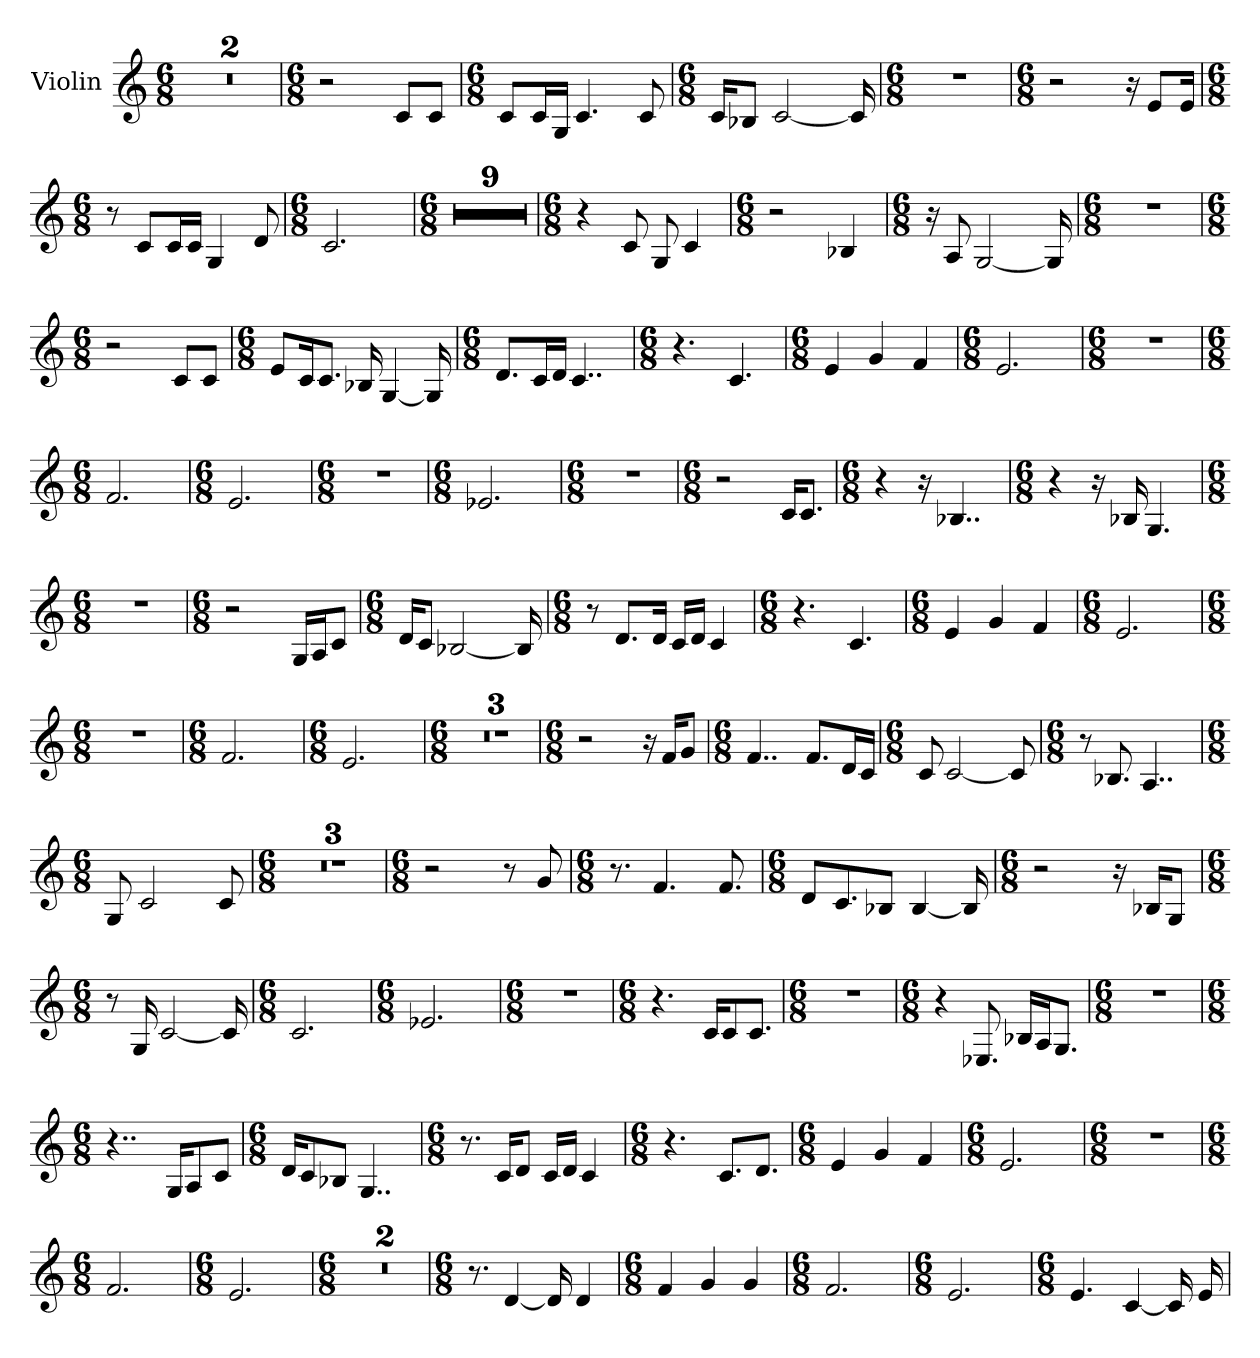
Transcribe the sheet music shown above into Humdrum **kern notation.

**kern
*part1
*staff1
*I"Violin
*I'Vln
*M6/8
=
2.r
=
*M6/8
2.r
=
*M6/8
2r
8cL
8cJ
=
*M6/8
8cL
16cL
16GJJ
4.c
8c
=
*M6/8
16cKL
8B-XJ
[2c
16c]
=
*M6/8
2.r
=
*M6/8
2r
16r
8eL
16eJk
=
*M6/8
8r
8cL
16cL
16cJJ
4G
8d
=
*M6/8
2.c
=
*M6/8
2.r
=
*M6/8
2.r
=
*M6/8
2.r
=
*M6/8
2.r
=
*M6/8
2.r
=
*M6/8
2.r
=
*M6/8
2.r
=
*M6/8
2.r
=
*M6/8
2.r
=
*M6/8
4r
8c
8G
4c
=
*M6/8
2r
4B-X
=
*M6/8
16r
8A
[2G
16G]
=
*M6/8
2.r
=
*M6/8
2r
8cL
8cJ
=
*M6/8
8eL
16cK
8.cJ
16B-X
[4G
16G]
=
*M6/8
8.dL
16cL
16dJJ
4..c
=
*M6/8
4.r
4.c
=
*M6/8
4e
4g
4f
=
*M6/8
2.e
=
*M6/8
2.r
=
*M6/8
2.f
=
*M6/8
2.e
=
*M6/8
2.r
=
*M6/8
2.e-X
=
*M6/8
2.r
=
*M6/8
2r
16cKL
8.cJ
=
*M6/8
4r
16r
4..B-X
=
*M6/8
4r
16r
16B-X
4.G
=
*M6/8
2.r
=
*M6/8
2r
16GLL
16AJ
8cJ
=
*M6/8
16dKL
8cJ
[2B-X
16B-]
=
*M6/8
8r
8.dL
16dJk
16cLL
16dJJ
4c
=
*M6/8
4.r
4.c
=
*M6/8
4e
4g
4f
=
*M6/8
2.e
=
*M6/8
2.r
=
*M6/8
2.f
=
*M6/8
2.e
=
*M6/8
2.r
=
*M6/8
2.r
=
*M6/8
2.r
=
*M6/8
2r
16r
16fKL
8gJ
=
*M6/8
4..f
8.fL
16dL
16cJJ
=
*M6/8
8c
[2c
8c]
=
*M6/8
8r
8.B-X
4..A
=
*M6/8
8G
2c
8c
=
*M6/8
2.r
=
*M6/8
2.r
=
*M6/8
2.r
=
*M6/8
2r
8r
8g
=
*M6/8
8.r
4.f
8.f
=
*M6/8
8dL
8.c
8B-XJ
[4B-
16B-]
=
*M6/8
2r
16r
16B-XKL
8GJ
=
*M6/8
8r
16G
[2c
16c]
=
*M6/8
2.c
=
*M6/8
2.e-X
=
*M6/8
2.r
=
*M6/8
4.r
16cKL
8c
8.cJ
=
*M6/8
2.r
=
*M6/8
4r
8.E-X
16B-XLL
16AJ
8.GJ
=
*M6/8
2.r
=
*M6/8
4..r
16GKL
8A
8cJ
=
*M6/8
16dKL
8c
8B-XJ
4..G
=
*M6/8
8.r
16cKL
8dJ
16cLL
16dJJ
4c
=
*M6/8
4.r
8.cL
8.dJ
=
*M6/8
4e
4g
4f
=
*M6/8
2.e
=
*M6/8
2.r
=
*M6/8
2.f
=
*M6/8
2.e
=
*M6/8
2.r
=
*M6/8
2.r
=
*M6/8
8.r
[4d
16d]
4d
=
*M6/8
4f
4g
4g
=
*M6/8
2.f
=
*M6/8
2.e
=
*M6/8
4.e
[4c
16c]
16e
=
*-
